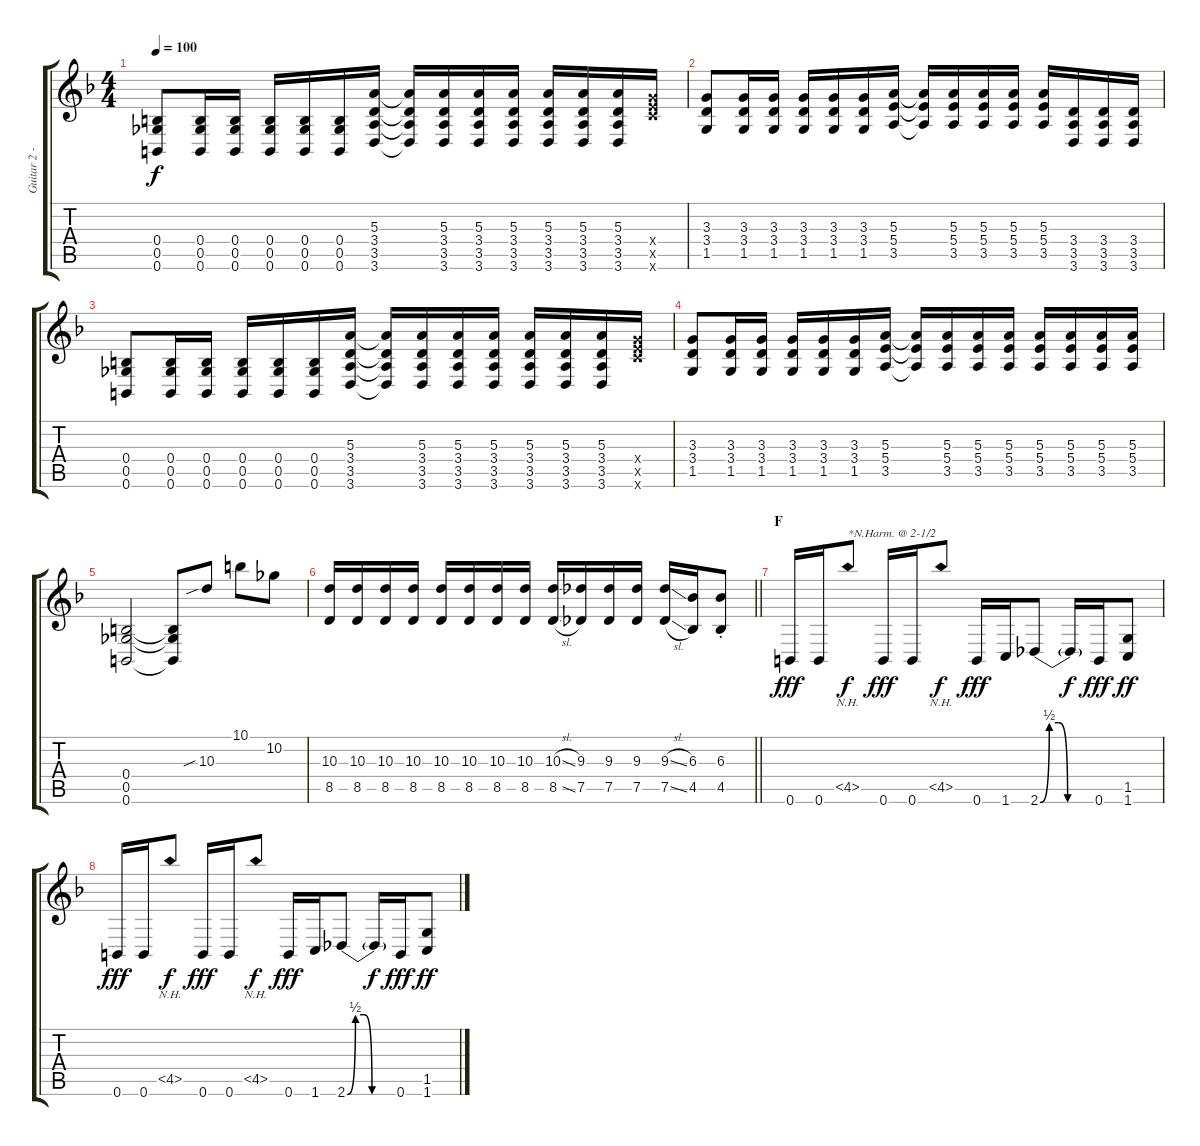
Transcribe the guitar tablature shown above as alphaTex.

\track ("Guitar 2 - Aoi" "Guitar 2 -") {instrument overdrivenguitar}
\staff {score tabs}
\tuning (Db4 Ab3 E3 B2 Gb2 B1) {hide}
\ts (4 4)
\tempo 100
\clef g2
\ks f
(0.4 0.5 0.6).8{dy f} (0.4 0.5 0.6).16 (0.4 0.5 0.6).16 (0.4 0.5 0.6).16 (0.4 0.5 0.6).16 (0.4 0.5 0.6).16 (5.3 3.4 3.5 3.6).16 (5.3{t} 3.4{t} 3.5{t} 3.6{t}).16 (5.3 3.4 3.5 3.6).16 (5.3 3.4 3.5 3.6).16 (5.3 3.4 3.5 3.6).16 (5.3 3.4 3.5 3.6).16 (5.3 3.4 3.5 3.6).16 (5.3 3.4 3.5 3.6).16 (8.4{x} 10.5{x} 13.6{x}).16 |
(3.3 3.4 1.5).8 (3.3 3.4 1.5).16 (3.3 3.4 1.5).16 (3.3 3.4 1.5).16 (3.3 3.4 1.5).16 (3.3 3.4 1.5).16 (5.3 5.4 3.5).16 (5.3{t} 5.4{t} 3.5{t}).16 (5.3 5.4 3.5).16 (5.3 5.4 3.5).16 (5.3 5.4 3.5).16 (5.3 5.4 3.5).16 (3.4 3.5 3.6).16 (3.4 3.5 3.6).16 (3.4 3.5 3.6).16 |
(0.4 0.5 0.6).8 (0.4 0.5 0.6).16 (0.4 0.5 0.6).16 (0.4 0.5 0.6).16 (0.4 0.5 0.6).16 (0.4 0.5 0.6).16 (5.3 3.4 3.5 3.6).16 (5.3{t} 3.4{t} 3.5{t} 3.6{t}).16 (5.3 3.4 3.5 3.6).16 (5.3 3.4 3.5 3.6).16 (5.3 3.4 3.5 3.6).16 (5.3 3.4 3.5 3.6).16 (5.3 3.4 3.5 3.6).16 (5.3 3.4 3.5 3.6).16 (8.4{x} 10.5{x} 13.6{x}).16 |
(3.3 3.4 1.5).8 (3.3 3.4 1.5).16 (3.3 3.4 1.5).16 (3.3 3.4 1.5).16 (3.3 3.4 1.5).16 (3.3 3.4 1.5).16 (5.3 5.4 3.5).16 (5.3{t} 5.4{t} 3.5{t}).16 (5.3 5.4 3.5).16 (5.3 5.4 3.5).16 (5.3 5.4 3.5).16 (5.3 5.4 3.5).16 (5.3 5.4 3.5).16 (5.3 5.4 3.5).16 (5.3 5.4 3.5).16 |
(0.4 0.5 0.6).2 (0.4{t} 0.5{t} 0.6{t}).8 10.3{sib}.8 10.1.8 10.2.8 |
\barLineRight lightlight
(10.3 8.5).16 (10.3 8.5).16 (10.3 8.5).16 (10.3 8.5).16 (10.3 8.5).16 (10.3 8.5).16 (10.3 8.5).16 (10.3 8.5).16 (10.3{sl} 8.5{sl}).16 (9.3 7.5).16 (9.3 7.5).16 (9.3 7.5).16 (9.3{sl} 7.5{sl}).16 (6.3 4.5).16 (6.3{st} 4.5{st}).8 |
\section ("" "F")
0.6.16{dy fff} 0.6.16 4.5{nh}.8{txt "*N.Harm. @ 2-1/2" dy f} 0.6.16{dy fff} 0.6.16 4.5{nh}.8{dy f} 0.6.16{dy fff} 1.6.16 2.6{be (custom 0 0 10 2 20 2 30 0 60 0)}.8 2.6{t}.16{dy f} 0.6.16{dy fff} (1.5 1.6).8{dy ff} |
0.6.16{dy fff} 0.6.16 4.5{nh}.8{dy f} 0.6.16{dy fff} 0.6.16 4.5{nh}.8{dy f} 0.6.16{dy fff} 1.6.16 2.6{be (custom 0 0 10 2 20 2 30 0 60 0)}.8 2.6{t}.16{dy f} 0.6.16{dy fff} (1.5 1.6).8{dy ff}
